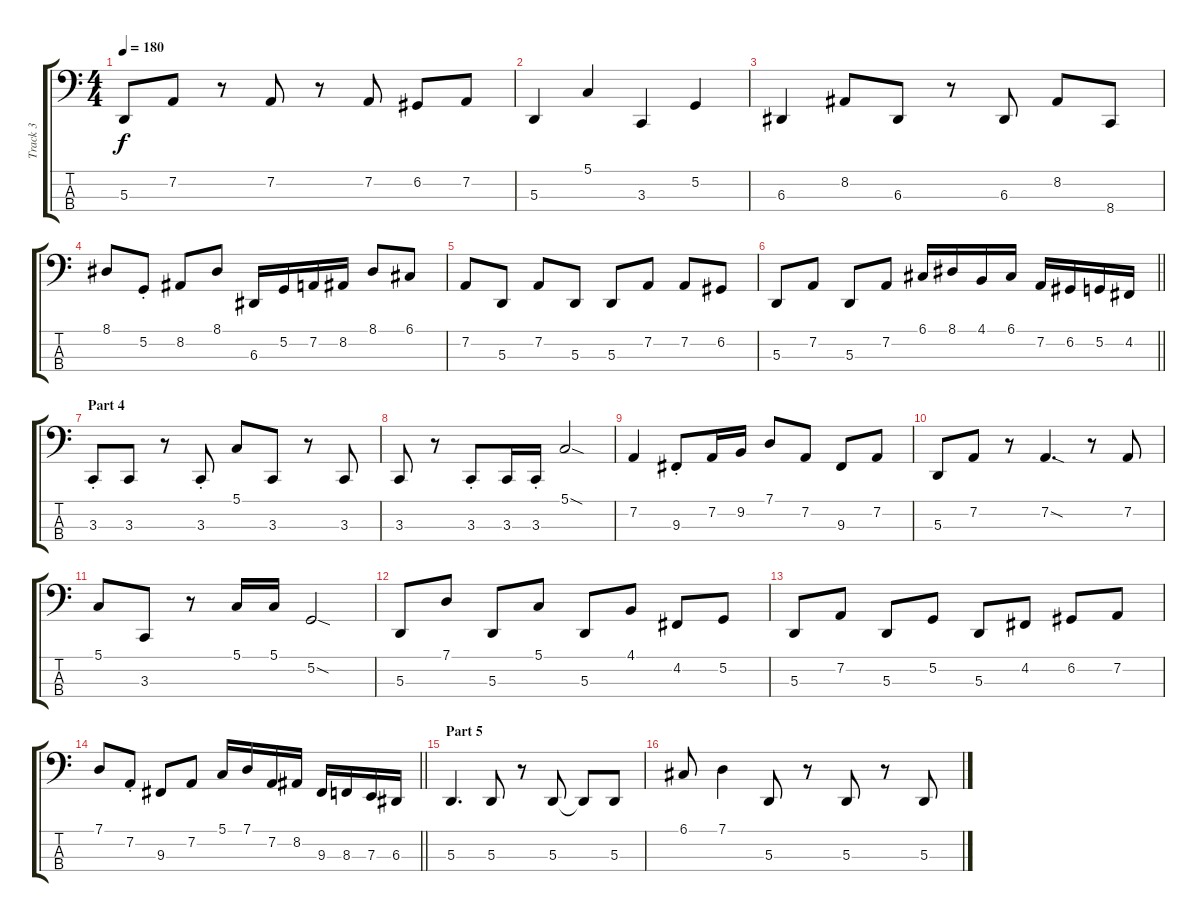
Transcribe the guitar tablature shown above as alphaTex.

\track ("Track 3" "Track 3") {instrument lead8bassandlead}
\staff {score tabs}
\tuning (G2 D2 A1 E1) {hide}
\ts (4 4)
\tempo 180
\clef f4
\ks c
5.3.8{dy f} 7.2.8 r.8 7.2.8 r.8 7.2.8 6.2.8 7.2.8 |
5.3.4 5.1.4 3.3.4 5.2.4 |
6.3.4 8.2.8 6.3.8 r.8 6.3.8 8.2.8 8.4.8 |
8.1.8 5.2{st}.8 8.2.8 8.1.8 6.3.16 5.2.16 7.2.16 8.2.16 8.1.8 6.1.8 |
7.2.8 5.3.8 7.2.8 5.3.8 5.3.8 7.2.8 7.2.8 6.2.8 |
\barLineRight lightlight
5.3.8 7.2.8 5.3.8 7.2.8 6.1.16 8.1.16 4.1.16 6.1.16 7.2.16 6.2.16 5.2.16 4.2.16 |
\section ("" "Part 4")
3.3{st}.8 3.3.8 r.8 3.3{st}.8 5.1.8 3.3.8 r.8 3.3.8 |
3.3.8 r.8 3.3{st}.8 3.3.16 3.3{st}.16 5.1{sod}.2 |
7.2.4 9.3{st}.8 7.2.16 9.2.16 7.1.8 7.2.8 9.3.8 7.2.8 |
5.3.8 7.2.8 r.8 7.2{sod}.4{d} r.8 7.2.8 |
5.1.8 3.3.8 r.8 5.1.16 5.1.16 5.2{sod}.2 |
5.3.8 7.1.8 5.3.8 5.1.8 5.3.8 4.1.8 4.2.8 5.2.8 |
5.3.8 7.2.8 5.3.8 5.2.8 5.3.8 4.2.8 6.2.8 7.2.8 |
\barLineRight lightlight
7.1.8 7.2{st}.8 9.3.8 7.2.8 5.1.16 7.1.16 7.2.16 8.2.16 9.3.16 8.3.16 7.3.16 6.3.16 |
\section ("" "Part 5")
5.3.4{d} 5.3.8 r.8 5.3.8 5.3{t}.8 5.3.8 |
6.1.8 7.1.4 5.3.8 r.8 5.3.8 r.8 5.3.8
